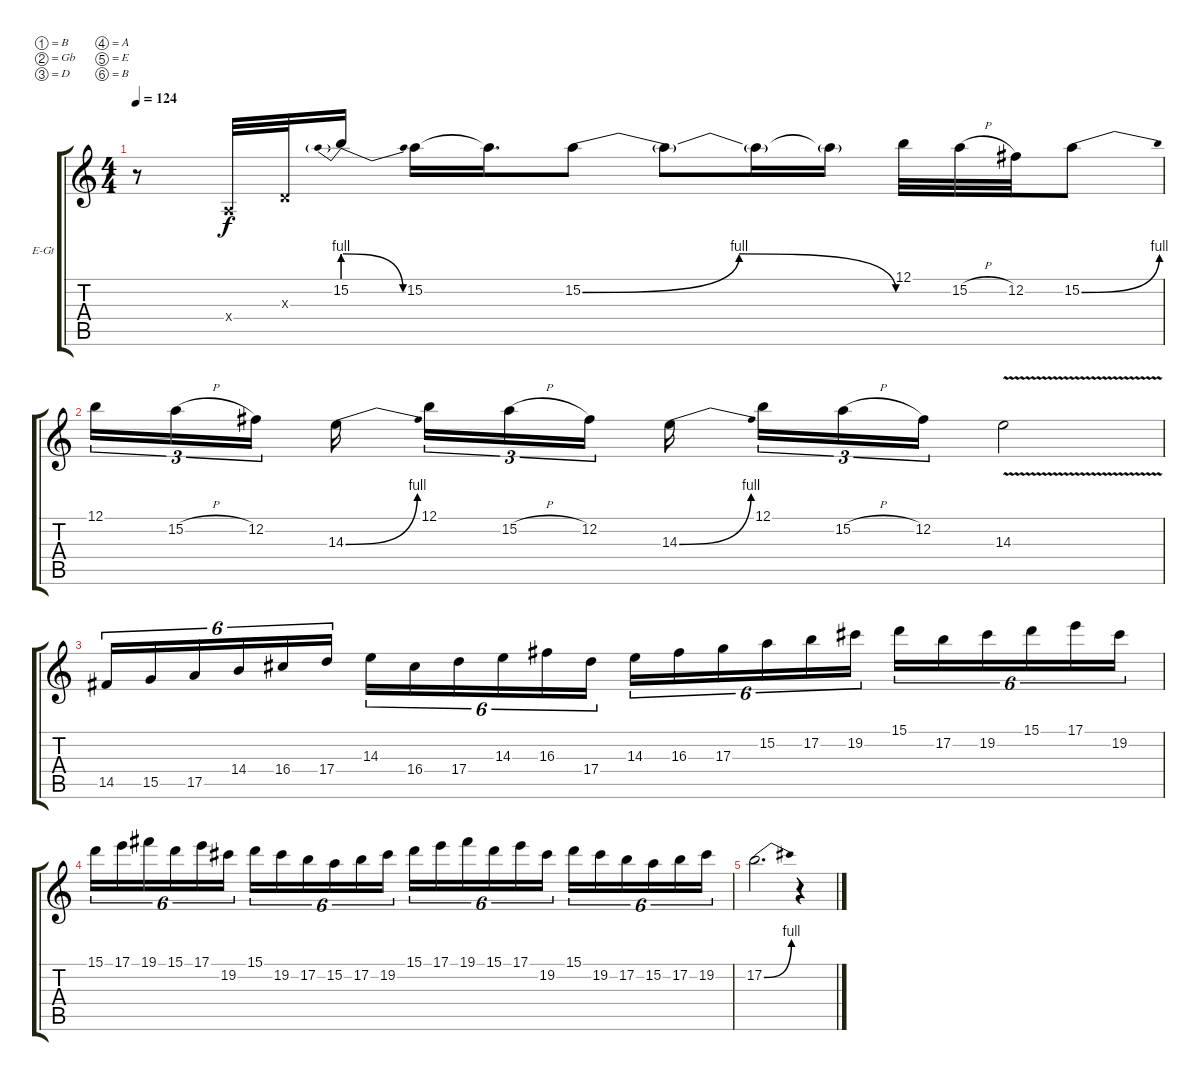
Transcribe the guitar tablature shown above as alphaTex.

\bracketExtendMode groupsimilarinstruments
\firstSystemTrackNameOrientation horizontal
\otherSystemsTrackNameOrientation horizontal
\track ("Lead Guitar 1" "E-Gt") {instrument overdrivenguitar}
\staff {score tabs}
\tuning (B3 Gb3 D3 A2 E2 B1)
\ts (4 4)
\tempo 124
\clef g2
\ks c
r.8{dy f} 0.4{x}.32 0.3{x}.32 15.2{be (prebendrelease 0 4 15 0)}.16 15.2.16 15.2{t}.16{d} 15.2{be (bendrelease 0 0 10.2 4 20.4 4 30 0)}.8 15.2{t}.8 15.2{t}.16 15.2{t}.16 12.1.32 15.2{h}.32 12.2.32 15.2{be (bend 0 0 15 4)}.8 |
12.1.16{tu (3 2)} 15.2{h}.16{tu (3 2)} 12.2.16{tu (3 2)} 14.3{be (bend 0 0 15 4)}.16 12.1.16{tu (3 2)} 15.2{h}.16{tu (3 2)} 12.2.16{tu (3 2)} 14.3{be (bend 0 0 15 4)}.16 12.1.16{tu (3 2)} 15.2{h}.16{tu (3 2)} 12.2.16{tu (3 2)} 14.3{v}.2 |
14.5.16{tu (6 4)} 15.5.16{tu (6 4)} 17.5.16{tu (6 4)} 14.4.16{tu (6 4)} 16.4.16{tu (6 4)} 17.4.16{tu (6 4)} 14.3.16{tu (6 4)} 16.4.16{tu (6 4)} 17.4.16{tu (6 4)} 14.3.16{tu (6 4)} 16.3.16{tu (6 4)} 17.4.16{tu (6 4)} 14.3.16{tu (6 4)} 16.3.16{tu (6 4)} 17.3.16{tu (6 4)} 15.2.16{tu (6 4)} 17.2.16{tu (6 4)} 19.2.16{tu (6 4)} 15.1.16{tu (6 4)} 17.2.16{tu (6 4)} 19.2.16{tu (6 4)} 15.1.16{tu (6 4)} 17.1.16{tu (6 4)} 19.2.16{tu (6 4)} |
15.1.16{tu (6 4)} 17.1.16{tu (6 4)} 19.1.16{tu (6 4)} 15.1.16{tu (6 4)} 17.1.16{tu (6 4)} 19.2.16{tu (6 4)} 15.1.16{tu (6 4)} 19.2.16{tu (6 4)} 17.2.16{tu (6 4)} 15.2.16{tu (6 4)} 17.2.16{tu (6 4)} 19.2.16{tu (6 4)} 15.1.16{tu (6 4)} 17.1.16{tu (6 4)} 19.1.16{tu (6 4)} 15.1.16{tu (6 4)} 17.1.16{tu (6 4)} 19.2.16{tu (6 4)} 15.1.16{tu (6 4)} 19.2.16{tu (6 4)} 17.2.16{tu (6 4)} 15.2.16{tu (6 4)} 17.2.16{tu (6 4)} 19.2.16{tu (6 4)} |
17.2{be (bend 0 0 7.199999999999999 4)}.2{d} r.4
